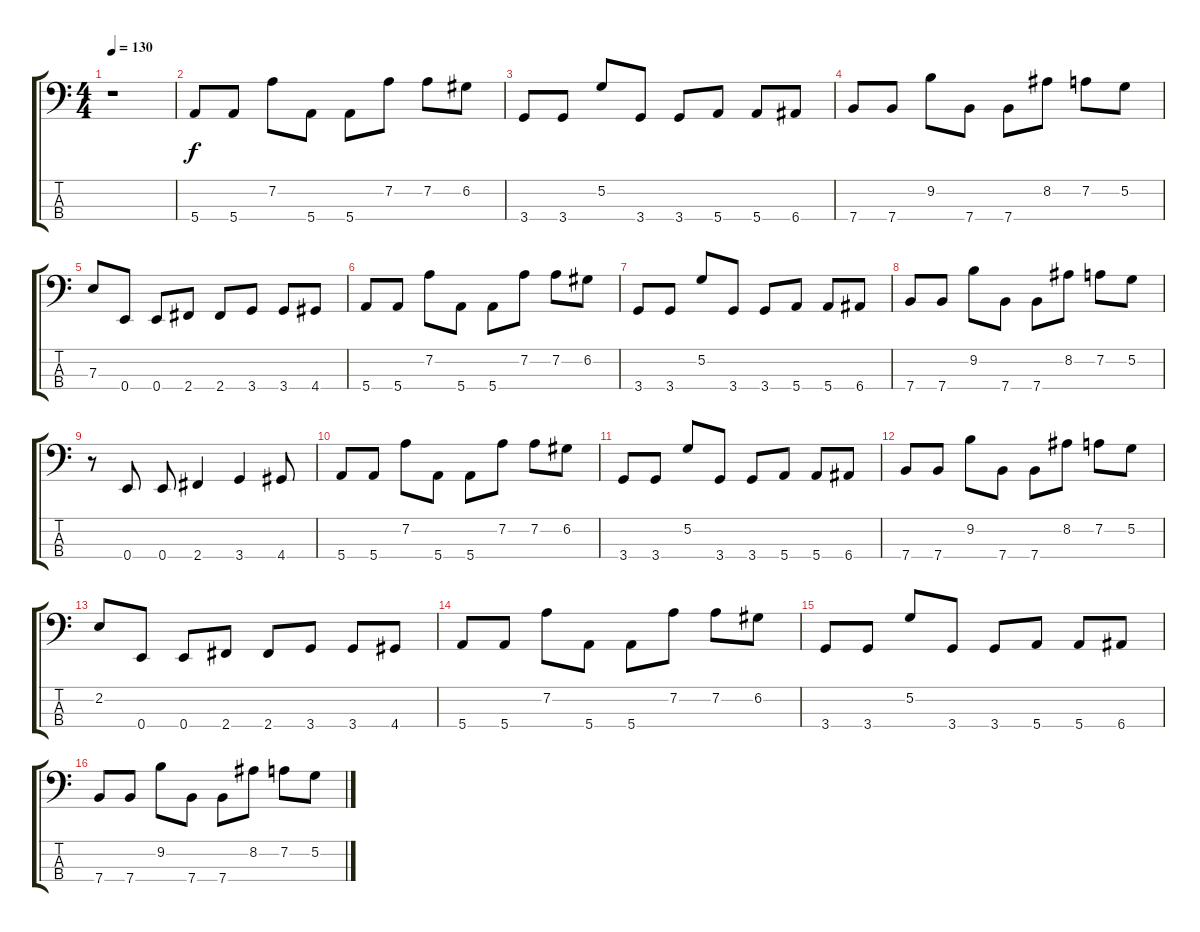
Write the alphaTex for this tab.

\track "" {instrument electricbasspick}
\staff {score tabs}
\tuning (G2 D2 A1 E1) {hide}
\ts (4 4)
\tempo 130
\clef f4
\ks c
r.1{dy f} |
5.4.8 5.4.8 7.2.8 5.4.8 5.4.8 7.2.8 7.2.8 6.2.8 |
3.4.8 3.4.8 5.2.8 3.4.8 3.4.8 5.4.8 5.4.8 6.4.8 |
7.4.8 7.4.8 9.2.8 7.4.8 7.4.8 8.2.8 7.2.8 5.2.8 |
7.3.8 0.4.8 0.4.8 2.4.8 2.4.8 3.4.8 3.4.8 4.4.8 |
5.4.8 5.4.8 7.2.8 5.4.8 5.4.8 7.2.8 7.2.8 6.2.8 |
3.4.8 3.4.8 5.2.8 3.4.8 3.4.8 5.4.8 5.4.8 6.4.8 |
7.4.8 7.4.8 9.2.8 7.4.8 7.4.8 8.2.8 7.2.8 5.2.8 |
r.8 0.4.8 0.4.8 2.4.4 3.4.4 4.4.8 |
5.4.8 5.4.8 7.2.8 5.4.8 5.4.8 7.2.8 7.2.8 6.2.8 |
3.4.8 3.4.8 5.2.8 3.4.8 3.4.8 5.4.8 5.4.8 6.4.8 |
7.4.8 7.4.8 9.2.8 7.4.8 7.4.8 8.2.8 7.2.8 5.2.8 |
2.2.8 0.4.8 0.4.8 2.4.8 2.4.8 3.4.8 3.4.8 4.4.8 |
5.4.8 5.4.8 7.2.8 5.4.8 5.4.8 7.2.8 7.2.8 6.2.8 |
3.4.8 3.4.8 5.2.8 3.4.8 3.4.8 5.4.8 5.4.8 6.4.8 |
7.4.8 7.4.8 9.2.8 7.4.8 7.4.8 8.2.8 7.2.8 5.2.8
